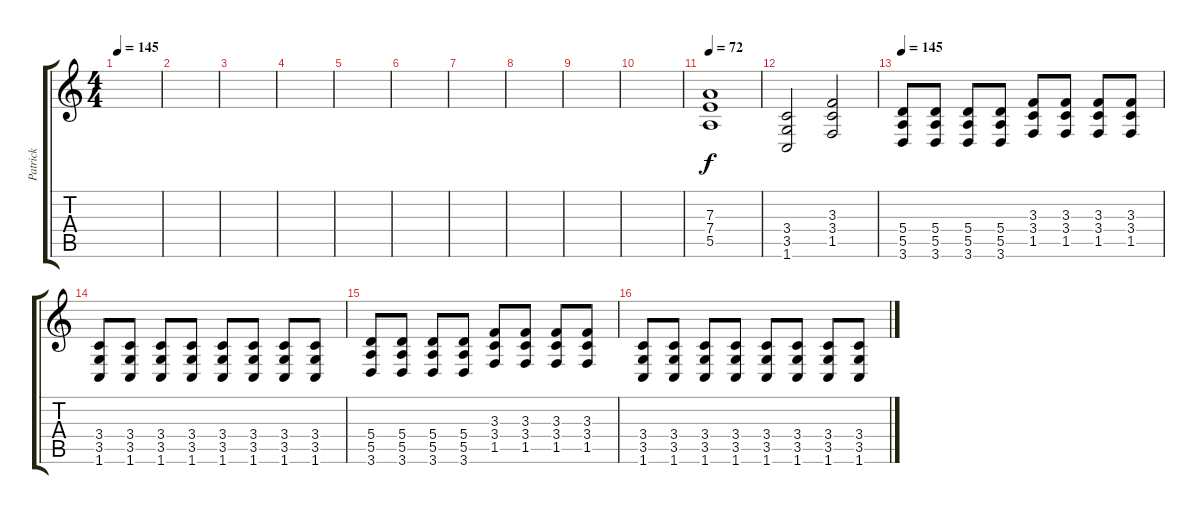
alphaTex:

\track ("Patrick" "Patrick") {instrument distortionguitar}
\staff {score tabs}
\tuning (B3 Gb3 D3 A2 E2 B1) {hide}
\ts (4 4)
\tempo 145
\clef g2
\ks c
|
|
|
|
|
|
|
|
|
|
\tempo 72
(7.3 7.4 5.5).1 |
(3.4 3.5 1.6).2 (3.3 3.4 1.5).2 |
\tempo 145
(5.4 5.5 3.6).8 (5.4 5.5 3.6).8 (5.4 5.5 3.6).8 (5.4 5.5 3.6).8 (3.3 3.4 1.5).8 (3.3 3.4 1.5).8 (3.3 3.4 1.5).8 (3.3 3.4 1.5).8 |
(3.4 3.5 1.6).8 (3.4 3.5 1.6).8 (3.4 3.5 1.6).8 (3.4 3.5 1.6).8 (3.4 3.5 1.6).8 (3.4 3.5 1.6).8 (3.4 3.5 1.6).8 (3.4 3.5 1.6).8 |
(5.4 5.5 3.6).8 (5.4 5.5 3.6).8 (5.4 5.5 3.6).8 (5.4 5.5 3.6).8 (3.3 3.4 1.5).8 (3.3 3.4 1.5).8 (3.3 3.4 1.5).8 (3.3 3.4 1.5).8 |
(3.4 3.5 1.6).8 (3.4 3.5 1.6).8 (3.4 3.5 1.6).8 (3.4 3.5 1.6).8 (3.4 3.5 1.6).8 (3.4 3.5 1.6).8 (3.4 3.5 1.6).8 (3.4 3.5 1.6).8
